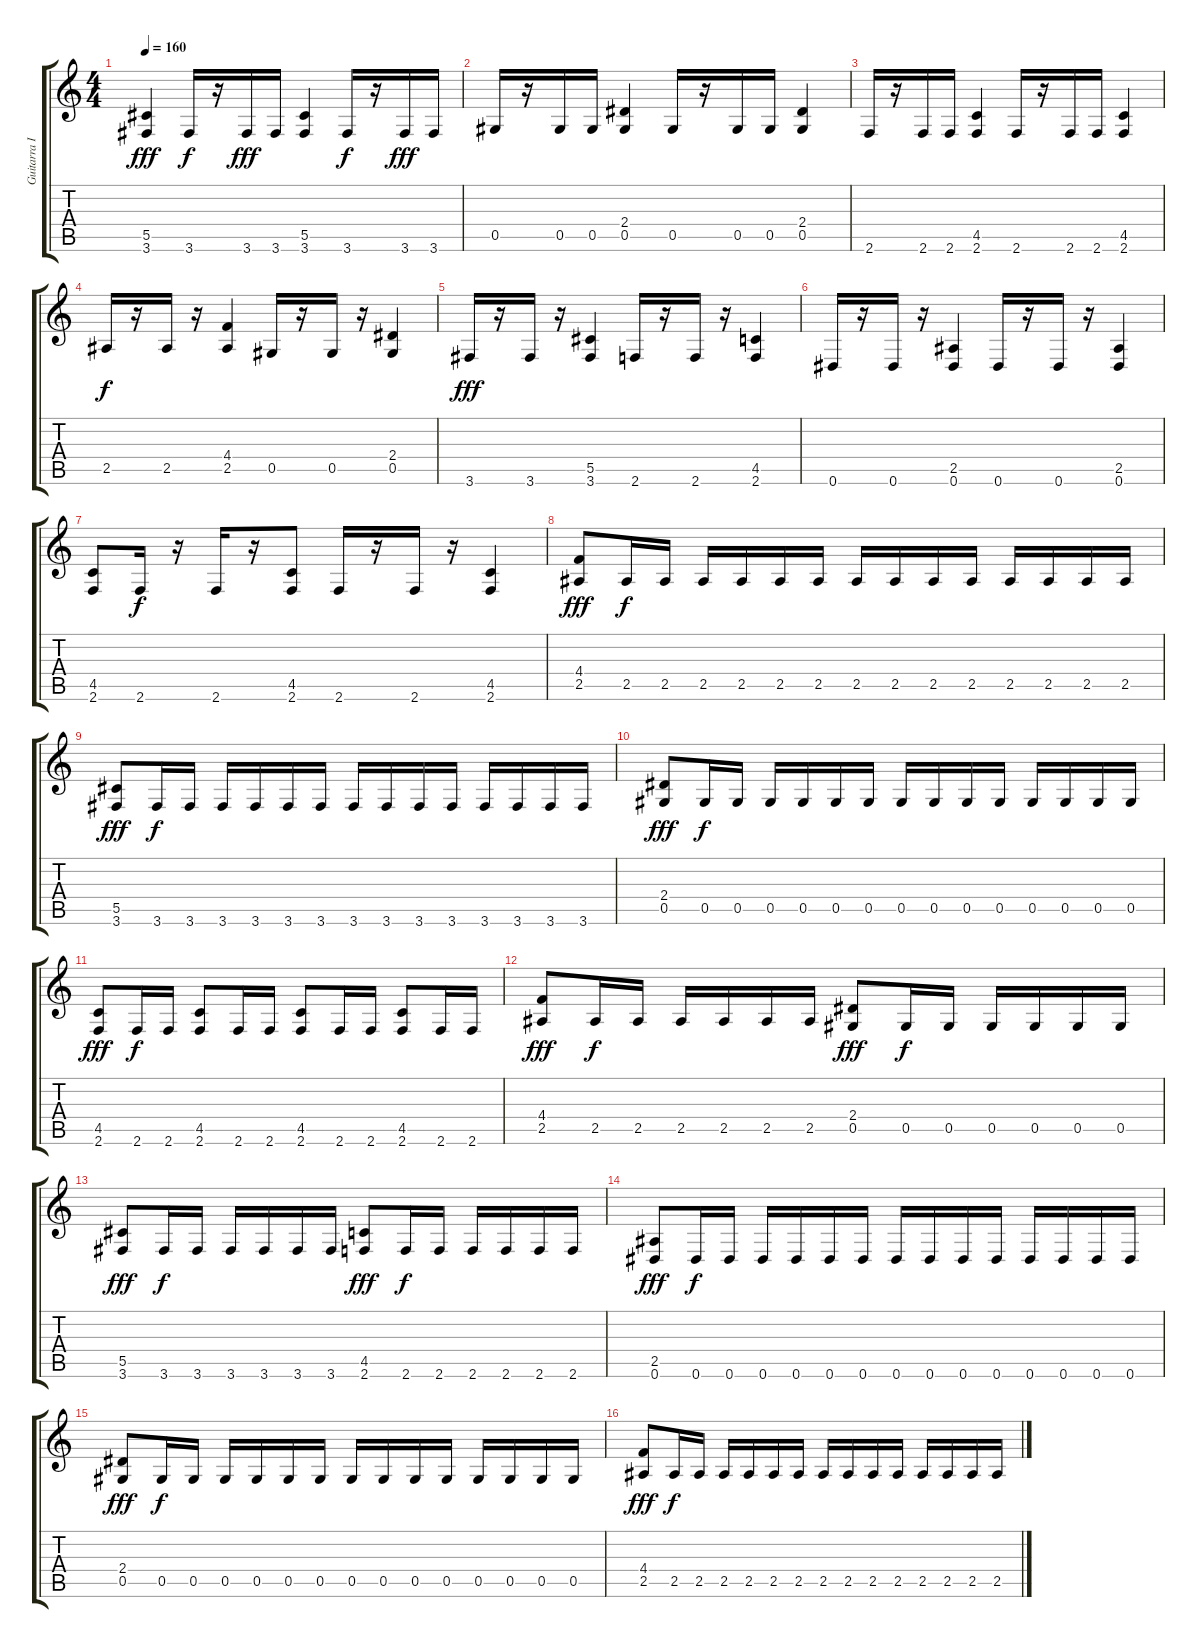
\track ("Guitarra II" "Guitarra I") {instrument distortionguitar}
\staff {score tabs}
\tuning (Eb4 Bb3 Gb3 Db3 Ab2 Eb2) {hide}
\ts (4 4)
\tempo 160
\clef g2
\ks c
(5.5 3.6).4{dy fff} 3.6.16{dy f} r.16 3.6.16{dy fff} 3.6.16 (5.5 3.6).4 3.6.16{dy f} r.16 3.6.16{dy fff} 3.6.16 |
0.5.16 r.16 0.5.16 0.5.16 (2.4 0.5).4 0.5.16 r.16 0.5.16 0.5.16 (2.4 0.5).4 |
2.6.16 r.16 2.6.16 2.6.16 (4.5 2.6).4 2.6.16 r.16 2.6.16 2.6.16 (4.5 2.6).4 |
2.5.16{dy f} r.16 2.5.16 r.16 (4.4 2.5).4 0.5.16 r.16 0.5.16 r.16 (2.4 0.5).4 |
3.6.16{dy fff} r.16 3.6.16 r.16 (5.5 3.6).4 2.6.16 r.16 2.6.16 r.16 (4.5 2.6).4 |
0.6.16 r.16 0.6.16 r.16 (2.5 0.6).4 0.6.16 r.16 0.6.16 r.16 (2.5 0.6).4 |
(4.5 2.6).8 2.6.16{dy f} r.16 2.6.16 r.16 (4.5 2.6).8 2.6.16 r.16 2.6.16 r.16 (4.5 2.6).4 |
(4.4 2.5).8{dy fff} 2.5.16{dy f} 2.5.16 2.5.16 2.5.16 2.5.16 2.5.16 2.5.16 2.5.16 2.5.16 2.5.16 2.5.16 2.5.16 2.5.16 2.5.16 |
(5.5 3.6).8{dy fff} 3.6.16{dy f} 3.6.16 3.6.16 3.6.16 3.6.16 3.6.16 3.6.16 3.6.16 3.6.16 3.6.16 3.6.16 3.6.16 3.6.16 3.6.16 |
(2.4 0.5).8{dy fff} 0.5.16{dy f} 0.5.16 0.5.16 0.5.16 0.5.16 0.5.16 0.5.16 0.5.16 0.5.16 0.5.16 0.5.16 0.5.16 0.5.16 0.5.16 |
(4.5 2.6).8{dy fff} 2.6.16{dy f} 2.6.16 (4.5 2.6).8 2.6.16 2.6.16 (4.5 2.6).8 2.6.16 2.6.16 (4.5 2.6).8 2.6.16 2.6.16 |
(4.4 2.5).8{dy fff} 2.5.16{dy f} 2.5.16 2.5.16 2.5.16 2.5.16 2.5.16 (2.4 0.5).8{dy fff} 0.5.16{dy f} 0.5.16 0.5.16 0.5.16 0.5.16 0.5.16 |
(5.5 3.6).8{dy fff} 3.6.16{dy f} 3.6.16 3.6.16 3.6.16 3.6.16 3.6.16 (4.5 2.6).8{dy fff} 2.6.16{dy f} 2.6.16 2.6.16 2.6.16 2.6.16 2.6.16 |
(2.5 0.6).8{dy fff} 0.6.16{dy f} 0.6.16 0.6.16 0.6.16 0.6.16 0.6.16 0.6.16 0.6.16 0.6.16 0.6.16 0.6.16 0.6.16 0.6.16 0.6.16 |
(2.4 0.5).8{dy fff} 0.5.16{dy f} 0.5.16 0.5.16 0.5.16 0.5.16 0.5.16 0.5.16 0.5.16 0.5.16 0.5.16 0.5.16 0.5.16 0.5.16 0.5.16 |
(4.4 2.5).8{dy fff} 2.5.16{dy f} 2.5.16 2.5.16 2.5.16 2.5.16 2.5.16 2.5.16 2.5.16 2.5.16 2.5.16 2.5.16 2.5.16 2.5.16 2.5.16
